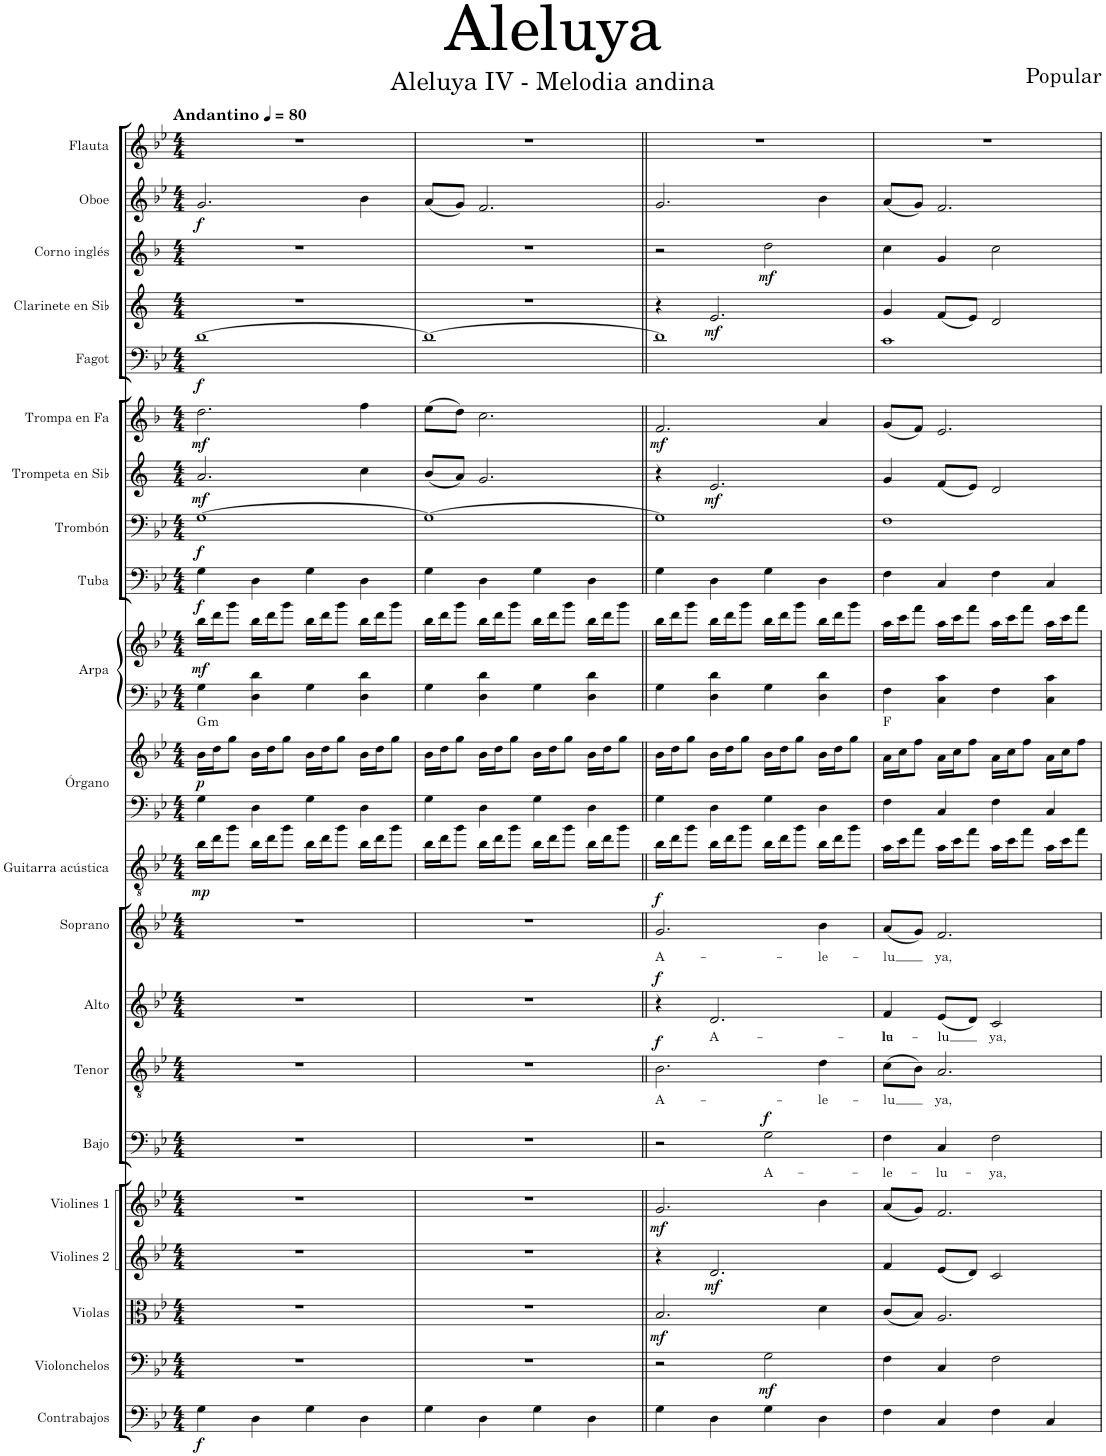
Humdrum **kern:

**kern	**dynam	**kern	**dynam	**kern	**dynam	**kern	**dynam	**kern	**dynam	**kern	**text	**dynam	**kern	**text	**dynam	**kern	**text	**dynam	**kern	**text	**dynam	**kern	**dynam	**kern	**kern	**dynam	**harte	**kern	**kern	**dynam	**kern	**dynam	**kern	**dynam	**kern	**dynam	**kern	**dynam	**kern	**dynam	**kern	**dynam	**kern	**dynam	**kern	**dynam	**kern
*part21	*part21	*part20	*part20	*part19	*part19	*part18	*part18	*part17	*part17	*part16	*part16	*part16	*part15	*part15	*part15	*part14	*part14	*part14	*part13	*part13	*part13	*part12	*part12	*part11	*part11	*part11	*part11	*part10	*part10	*part10	*part9	*part9	*part8	*part8	*part7	*part7	*part6	*part6	*part5	*part5	*part4	*part4	*part3	*part3	*part2	*part2	*part1
*staff23	*staff23	*staff22	*staff22	*staff21	*staff21	*staff20	*staff20	*staff19	*staff19	*staff18	*staff18	*staff18	*staff17	*staff17	*staff17	*staff16	*staff16	*staff16	*staff15	*staff15	*staff15	*staff14	*staff14	*staff13	*staff12	*staff12/13	*	*staff11	*staff10	*staff10/11	*staff9	*staff9	*staff8	*staff8	*staff7	*staff7	*staff6	*staff6	*staff5	*staff5	*staff4	*staff4	*staff3	*staff3	*staff2	*staff2	*staff1
*I"Contrabajos	*	*I"Violonchelos	*	*I"Violas	*	*I"Violines 2	*	*I"Violines 1	*	*I"Bajo	*	*	*I"Tenor	*	*	*I"Alto	*	*	*I"Soprano	*	*	*I"Guitarra acústica	*	*I"Órgano	*	*	*	*I"Arpa	*	*	*I"Tuba	*	*I"Trombón	*	*I"Trompeta en Sib	*	*I"Trompa en Fa	*	*I"Fagot	*	*I"Clarinete en Sib	*	*I"Corno inglés	*	*I"Oboe	*	*I"Flauta
*I'Cbs.	*	*I'Vcs.	*	*I'Vlas.	*	*I'Vlns. 2	*	*I'Vlns. 1	*	*I'B.	*	*	*I'T.	*	*	*I'A.	*	*	*I'S.	*	*	*I'Guit.	*	*	*	*	*	*I'Arp.	*	*	*I'Tba.	*	*I'Tbn.	*	*I'Tpt. en Sib	*	*	*	*I'Fg.	*	*I'Cl. en Sib	*	*I'Cor. Ingl.	*	*I'Ob.	*	*I'Fl.
*clefF4	*	*clefF4	*	*clefC3	*	*clefG2	*	*clefG2	*	*clefF4	*	*	*clefGv2	*	*	*clefG2	*	*	*clefG2	*	*	*clefGv2	*	*clefF4	*clefG2	*	*	*clefF4	*clefG2	*	*clefF4	*	*clefF4	*	*clefG2	*	*clefG2	*	*clefF4	*	*clefG2	*	*clefG2	*	*clefG2	*	*clefG2
*Trd7c12	*	*	*	*	*	*	*	*	*	*	*	*	*	*	*	*	*	*	*	*	*	*	*	*	*	*	*	*	*	*	*	*	*	*	*Trd1c2	*	*Trd4c7	*	*	*	*Trd1c2	*	*Trd4c7	*	*	*	*
*k[b-e-]	*	*k[b-e-]	*	*k[b-e-]	*	*k[b-e-]	*	*k[b-e-]	*	*k[b-e-]	*	*	*k[b-e-]	*	*	*k[b-e-]	*	*	*k[b-e-]	*	*	*k[b-e-]	*	*k[b-e-]	*k[b-e-]	*	*	*k[b-e-]	*k[b-e-]	*	*k[b-e-]	*	*k[b-e-]	*	*k[]	*	*k[b-]	*	*k[b-e-]	*	*k[]	*	*k[b-]	*	*k[b-e-]	*	*k[b-e-]
*M4/4	*	*M4/4	*	*M4/4	*	*M4/4	*	*M4/4	*	*M4/4	*	*	*M4/4	*	*	*M4/4	*	*	*M4/4	*	*	*M4/4	*	*M4/4	*M4/4	*	*	*M4/4	*M4/4	*	*M4/4	*	*M4/4	*	*M4/4	*	*M4/4	*	*M4/4	*	*M4/4	*	*M4/4	*	*M4/4	*	*M4/4
*MM80	*	*MM80	*	*MM80	*	*MM80	*	*MM80	*	*MM80	*	*	*MM80	*	*	*MM80	*	*	*MM80	*	*	*MM80	*	*MM80	*MM80	*	*	*MM80	*MM80	*	*MM80	*	*MM80	*	*MM80	*	*MM80	*	*MM80	*	*MM80	*	*MM80	*	*MM80	*	*MM80
=1	=1	=1	=1	=1	=1	=1	=1	=1	=1	=1	=1	=1	=1	=1	=1	=1	=1	=1	=1	=1	=1	=1	=1	=1	=1	=1	=1	=1	=1	=1	=1	=1	=1	=1	=1	=1	=1	=1	=1	=1	=1	=1	=1	=1	=1	=1	=1
!	!	!	!	!	!	!	!	!	!	!	!	!	!	!	!	!	!	!	!	!	!	!	!	!	!	!	!	!	!	!	!	!	!	!	!	!	!	!	!	!	!	!	!	!	!	!	!LO:TX:a:B:t=Andantino
!	!LO:DY:b	!	!	!	!	!	!	!	!	!	!	!	!	!	!	!	!	!	!	!	!	!	!LO:DY:b	!	!	!LO:DY:b	!LO:H:kt=m	!	!	!LO:DY:b	!	!LO:DY:b	!	!LO:DY:b	!	!LO:DY:b	!	!LO:DY:b	!	!LO:DY:b	!	!	!	!	!	!LO:DY:b	!
4G\	f	1r	.	1r	.	1r	.	1r	.	1r	.	.	1r	.	.	1r	.	.	1r	.	.	16b-\LL	mp	4G\	16b-\LL	p	G:min	4G\	16bb-\LL	mf	4G\	f	[1G	f	2.a/	mf	2.dd\	mf	[1d	f	1r	.	1r	.	2.g/	f	1r
.	.	.	.	.	.	.	.	.	.	.	.	.	.	.	.	.	.	.	.	.	.	16dd\J	.	.	16dd\J	.	.	.	16ddd\J	.	.	.	.	.	.	.	.	.	.	.	.	.	.	.	.	.	.
.	.	.	.	.	.	.	.	.	.	.	.	.	.	.	.	.	.	.	.	.	.	8gg\J	.	.	8gg\J	.	.	.	8ggg\J	.	.	.	.	.	.	.	.	.	.	.	.	.	.	.	.	.	.
4D\	.	.	.	.	.	.	.	.	.	.	.	.	.	.	.	.	.	.	.	.	.	16b-\LL	.	4D\	16b-\LL	.	.	4D\ 4d\	16bb-\LL	.	4D\	.	.	.	.	.	.	.	.	.	.	.	.	.	.	.	.
.	.	.	.	.	.	.	.	.	.	.	.	.	.	.	.	.	.	.	.	.	.	16dd\J	.	.	16dd\J	.	.	.	16ddd\J	.	.	.	.	.	.	.	.	.	.	.	.	.	.	.	.	.	.
.	.	.	.	.	.	.	.	.	.	.	.	.	.	.	.	.	.	.	.	.	.	8gg\J	.	.	8gg\J	.	.	.	8ggg\J	.	.	.	.	.	.	.	.	.	.	.	.	.	.	.	.	.	.
4G\	.	.	.	.	.	.	.	.	.	.	.	.	.	.	.	.	.	.	.	.	.	16b-\LL	.	4G\	16b-\LL	.	.	4G\	16bb-\LL	.	4G\	.	.	.	.	.	.	.	.	.	.	.	.	.	.	.	.
.	.	.	.	.	.	.	.	.	.	.	.	.	.	.	.	.	.	.	.	.	.	16dd\J	.	.	16dd\J	.	.	.	16ddd\J	.	.	.	.	.	.	.	.	.	.	.	.	.	.	.	.	.	.
.	.	.	.	.	.	.	.	.	.	.	.	.	.	.	.	.	.	.	.	.	.	8gg\J	.	.	8gg\J	.	.	.	8ggg\J	.	.	.	.	.	.	.	.	.	.	.	.	.	.	.	.	.	.
4D\	.	.	.	.	.	.	.	.	.	.	.	.	.	.	.	.	.	.	.	.	.	16b-\LL	.	4D\	16b-\LL	.	.	4D\ 4d\	16bb-\LL	.	4D\	.	.	.	4cc\	.	4ff\	.	.	.	.	.	.	.	4b-\	.	.
.	.	.	.	.	.	.	.	.	.	.	.	.	.	.	.	.	.	.	.	.	.	16dd\J	.	.	16dd\J	.	.	.	16ddd\J	.	.	.	.	.	.	.	.	.	.	.	.	.	.	.	.	.	.
.	.	.	.	.	.	.	.	.	.	.	.	.	.	.	.	.	.	.	.	.	.	8gg\J	.	.	8gg\J	.	.	.	8ggg\J	.	.	.	.	.	.	.	.	.	.	.	.	.	.	.	.	.	.
=2	=2	=2	=2	=2	=2	=2	=2	=2	=2	=2	=2	=2	=2	=2	=2	=2	=2	=2	=2	=2	=2	=2	=2	=2	=2	=2	=2	=2	=2	=2	=2	=2	=2	=2	=2	=2	=2	=2	=2	=2	=2	=2	=2	=2	=2	=2	=2
4G\	.	1r	.	1r	.	1r	.	1r	.	1r	.	.	1r	.	.	1r	.	.	1r	.	.	16b-\LL	.	4G\	16b-\LL	.	.	4G\	16bb-\LL	.	4G\	.	1G_	.	(8b/L	.	(8ee\L	.	1d_	.	1r	.	1r	.	(8a/L	.	1r
.	.	.	.	.	.	.	.	.	.	.	.	.	.	.	.	.	.	.	.	.	.	16dd\J	.	.	16dd\J	.	.	.	16ddd\J	.	.	.	.	.	.	.	.	.	.	.	.	.	.	.	.	.	.
.	.	.	.	.	.	.	.	.	.	.	.	.	.	.	.	.	.	.	.	.	.	8gg\J	.	.	8gg\J	.	.	.	8ggg\J	.	.	.	.	.	8a/J)	.	8dd\J)	.	.	.	.	.	.	.	8g/J)	.	.
4D\	.	.	.	.	.	.	.	.	.	.	.	.	.	.	.	.	.	.	.	.	.	16b-\LL	.	4D\	16b-\LL	.	.	4D\ 4d\	16bb-\LL	.	4D\	.	.	.	2.g/	.	2.cc\	.	.	.	.	.	.	.	2.f/	.	.
.	.	.	.	.	.	.	.	.	.	.	.	.	.	.	.	.	.	.	.	.	.	16dd\J	.	.	16dd\J	.	.	.	16ddd\J	.	.	.	.	.	.	.	.	.	.	.	.	.	.	.	.	.	.
.	.	.	.	.	.	.	.	.	.	.	.	.	.	.	.	.	.	.	.	.	.	8gg\J	.	.	8gg\J	.	.	.	8ggg\J	.	.	.	.	.	.	.	.	.	.	.	.	.	.	.	.	.	.
4G\	.	.	.	.	.	.	.	.	.	.	.	.	.	.	.	.	.	.	.	.	.	16b-\LL	.	4G\	16b-\LL	.	.	4G\	16bb-\LL	.	4G\	.	.	.	.	.	.	.	.	.	.	.	.	.	.	.	.
.	.	.	.	.	.	.	.	.	.	.	.	.	.	.	.	.	.	.	.	.	.	16dd\J	.	.	16dd\J	.	.	.	16ddd\J	.	.	.	.	.	.	.	.	.	.	.	.	.	.	.	.	.	.
.	.	.	.	.	.	.	.	.	.	.	.	.	.	.	.	.	.	.	.	.	.	8gg\J	.	.	8gg\J	.	.	.	8ggg\J	.	.	.	.	.	.	.	.	.	.	.	.	.	.	.	.	.	.
4D\	.	.	.	.	.	.	.	.	.	.	.	.	.	.	.	.	.	.	.	.	.	16b-\LL	.	4D\	16b-\LL	.	.	4D\ 4d\	16bb-\LL	.	4D\	.	.	.	.	.	.	.	.	.	.	.	.	.	.	.	.
.	.	.	.	.	.	.	.	.	.	.	.	.	.	.	.	.	.	.	.	.	.	16dd\J	.	.	16dd\J	.	.	.	16ddd\J	.	.	.	.	.	.	.	.	.	.	.	.	.	.	.	.	.	.
.	.	.	.	.	.	.	.	.	.	.	.	.	.	.	.	.	.	.	.	.	.	8gg\J	.	.	8gg\J	.	.	.	8ggg\J	.	.	.	.	.	.	.	.	.	.	.	.	.	.	.	.	.	.
=3||	=3||	=3||	=3||	=3||	=3||	=3||	=3||	=3||	=3||	=3||	=3||	=3||	=3||	=3||	=3||	=3||	=3||	=3||	=3||	=3||	=3||	=3||	=3||	=3||	=3||	=3||	=3||	=3||	=3||	=3||	=3||	=3||	=3||	=3||	=3||	=3||	=3||	=3||	=3||	=3||	=3||	=3||	=3||	=3||	=3||	=3||	=3||
!	!	!	!	!	!LO:DY:b	!	!	!	!LO:DY:b	!	!	!	!	!LO:LY:b	!LO:DY:a	!	!	!LO:DY:a	!	!LO:LY:b	!LO:DY:a	!	!	!	!	!	!	!	!	!	!	!	!	!	!	!	!	!LO:DY:b	!	!	!	!	!	!	!	!	!
4G\	.	2r	.	2.B-/	mf	4r	.	2.g/	mf	2r	.	.	2.B-\	A-	f	4r	.	f	2.g/	A-	f	16b-\LL	.	4G\	16b-\LL	.	.	4G\	16bb-\LL	.	4G\	.	1G]	.	4r	.	2.f/	mf	1d]	.	4r	.	2r	.	2.g/	.	1r
.	.	.	.	.	.	.	.	.	.	.	.	.	.	.	.	.	.	.	.	.	.	16dd\J	.	.	16dd\J	.	.	.	16ddd\J	.	.	.	.	.	.	.	.	.	.	.	.	.	.	.	.	.	.
.	.	.	.	.	.	.	.	.	.	.	.	.	.	.	.	.	.	.	.	.	.	8gg\J	.	.	8gg\J	.	.	.	8ggg\J	.	.	.	.	.	.	.	.	.	.	.	.	.	.	.	.	.	.
!	!	!	!	!	!	!	!LO:DY:b	!	!	!	!	!	!	!	!	!	!LO:LY:b	!	!	!	!	!	!	!	!	!	!	!	!	!	!	!	!	!	!	!LO:DY:b	!	!	!	!	!	!LO:DY:b	!	!	!	!	!
4D\	.	.	.	.	.	2.d/	mf	.	.	.	.	.	.	.	.	2.d/	A-	.	.	.	.	16b-\LL	.	4D\	16b-\LL	.	.	4D\ 4d\	16bb-\LL	.	4D\	.	.	.	2.e/	mf	.	.	.	.	2.e/	mf	.	.	.	.	.
.	.	.	.	.	.	.	.	.	.	.	.	.	.	.	.	.	.	.	.	.	.	16dd\J	.	.	16dd\J	.	.	.	16ddd\J	.	.	.	.	.	.	.	.	.	.	.	.	.	.	.	.	.	.
.	.	.	.	.	.	.	.	.	.	.	.	.	.	.	.	.	.	.	.	.	.	8gg\J	.	.	8gg\J	.	.	.	8ggg\J	.	.	.	.	.	.	.	.	.	.	.	.	.	.	.	.	.	.
!	!	!	!LO:DY:b	!	!	!	!	!	!	!	!LO:LY:b	!LO:DY:a	!	!	!	!	!	!	!	!	!	!	!	!	!	!	!	!	!	!	!	!	!	!	!	!	!	!	!	!	!	!	!	!LO:DY:b	!	!	!
4G\	.	2G\	mf	.	.	.	.	.	.	2G\	A-	f	.	.	.	.	.	.	.	.	.	16b-\LL	.	4G\	16b-\LL	.	.	4G\	16bb-\LL	.	4G\	.	.	.	.	.	.	.	.	.	.	.	2dd\	mf	.	.	.
.	.	.	.	.	.	.	.	.	.	.	.	.	.	.	.	.	.	.	.	.	.	16dd\J	.	.	16dd\J	.	.	.	16ddd\J	.	.	.	.	.	.	.	.	.	.	.	.	.	.	.	.	.	.
.	.	.	.	.	.	.	.	.	.	.	.	.	.	.	.	.	.	.	.	.	.	8gg\J	.	.	8gg\J	.	.	.	8ggg\J	.	.	.	.	.	.	.	.	.	.	.	.	.	.	.	.	.	.
!	!	!	!	!	!	!	!	!	!	!	!	!	!	!LO:LY:b	!	!	!	!	!	!LO:LY:b	!	!	!	!	!	!	!	!	!	!	!	!	!	!	!	!	!	!	!	!	!	!	!	!	!	!	!
4D\	.	.	.	4d\	.	.	.	4b-\	.	.	.	.	4d\	-le-	.	.	.	.	4b-\	-le-	.	16b-\LL	.	4D\	16b-\LL	.	.	4D\ 4d\	16bb-\LL	.	4D\	.	.	.	.	.	4a/	.	.	.	.	.	.	.	4b-\	.	.
.	.	.	.	.	.	.	.	.	.	.	.	.	.	.	.	.	.	.	.	.	.	16dd\J	.	.	16dd\J	.	.	.	16ddd\J	.	.	.	.	.	.	.	.	.	.	.	.	.	.	.	.	.	.
.	.	.	.	.	.	.	.	.	.	.	.	.	.	.	.	.	.	.	.	.	.	8gg\J	.	.	8gg\J	.	.	.	8ggg\J	.	.	.	.	.	.	.	.	.	.	.	.	.	.	.	.	.	.
=4	=4	=4	=4	=4	=4	=4	=4	=4	=4	=4	=4	=4	=4	=4	=4	=4	=4	=4	=4	=4	=4	=4	=4	=4	=4	=4	=4	=4	=4	=4	=4	=4	=4	=4	=4	=4	=4	=4	=4	=4	=4	=4	=4	=4	=4	=4	=4
!	!	!	!	!	!	!	!	!	!	!	!LO:LY:b	!	!	!LO:LY:b	!	!	!LO:LY:b	!	!	!LO:LY:b	!	!	!	!	!	!	!	!	!	!	!	!	!	!	!	!	!	!	!	!	!	!	!	!	!	!	!
4F\	.	4F\	.	(8c/L	.	4f/	.	(8a/L	.	4F\	-le-	.	(8c\L	-lu	.	4f/	-le-	.	(8a/L	-lu	.	16a\LL	.	4F\	16a\LL	.	F:maj	4F\	16aa\LL	.	4F\	.	1F	.	4g/	.	(8g/L	.	1c	.	4g/	.	4cc\	.	(8a/L	.	1r
.	.	.	.	.	.	.	.	.	.	.	.	.	.	.	.	.	.	.	.	.	.	16cc\J	.	.	16cc\J	.	.	.	16ccc\J	.	.	.	.	.	.	.	.	.	.	.	.	.	.	.	.	.	.
.	.	.	.	8B-/J)	.	.	.	8g/J)	.	.	.	.	8B-\J)	.	.	.	.	.	8g/J)	.	.	8ff\J	.	.	8ff\J	.	.	.	8fff\J	.	.	.	.	.	.	.	8f/J)	.	.	.	.	.	.	.	8g/J)	.	.
!	!	!	!	!	!	!	!	!	!	!	!LO:LY:b	!	!	!LO:LY:b	!	!	!LO:LY:b	!	!	!LO:LY:b	!	!	!	!	!	!	!	!	!	!	!	!	!	!	!	!	!	!	!	!	!	!	!	!	!	!	!
4C/	.	4C/	.	2.A/	.	(8e-/L	.	2.f/	.	4C/	-lu-	.	2.A/	ya,	.	(8e-/L	-lu	.	2.f/	ya,	.	16a\LL	.	4C/	16a\LL	.	.	4C\ 4c\	16aa\LL	.	4C/	.	.	.	(8f/L	.	2.e/	.	.	.	(8f/L	.	4g/	.	2.f/	.	.
.	.	.	.	.	.	.	.	.	.	.	.	.	.	.	.	.	.	.	.	.	.	16cc\J	.	.	16cc\J	.	.	.	16ccc\J	.	.	.	.	.	.	.	.	.	.	.	.	.	.	.	.	.	.
.	.	.	.	.	.	8d/J)	.	.	.	.	.	.	.	.	.	8d/J)	.	.	.	.	.	8ff\J	.	.	8ff\J	.	.	.	8fff\J	.	.	.	.	.	8e/J)	.	.	.	.	.	8e/J)	.	.	.	.	.	.
!	!	!	!	!	!	!	!	!	!	!	!LO:LY:b	!	!	!	!	!	!LO:LY:b	!	!	!	!	!	!	!	!	!	!	!	!	!	!	!	!	!	!	!	!	!	!	!	!	!	!	!	!	!	!
4F\	.	2F\	.	.	.	2c/	.	.	.	2F\	-ya,	.	.	.	.	2c/	ya,	.	.	.	.	16a\LL	.	4F\	16a\LL	.	.	4F\	16aa\LL	.	4F\	.	.	.	2d/	.	.	.	.	.	2d/	.	2cc\	.	.	.	.
.	.	.	.	.	.	.	.	.	.	.	.	.	.	.	.	.	.	.	.	.	.	16cc\J	.	.	16cc\J	.	.	.	16ccc\J	.	.	.	.	.	.	.	.	.	.	.	.	.	.	.	.	.	.
.	.	.	.	.	.	.	.	.	.	.	.	.	.	.	.	.	.	.	.	.	.	8ff\J	.	.	8ff\J	.	.	.	8fff\J	.	.	.	.	.	.	.	.	.	.	.	.	.	.	.	.	.	.
4C/	.	.	.	.	.	.	.	.	.	.	.	.	.	.	.	.	.	.	.	.	.	16a\LL	.	4C/	16a\LL	.	.	4C\ 4c\	16aa\LL	.	4C/	.	.	.	.	.	.	.	.	.	.	.	.	.	.	.	.
.	.	.	.	.	.	.	.	.	.	.	.	.	.	.	.	.	.	.	.	.	.	16cc\J	.	.	16cc\J	.	.	.	16ccc\J	.	.	.	.	.	.	.	.	.	.	.	.	.	.	.	.	.	.
.	.	.	.	.	.	.	.	.	.	.	.	.	.	.	.	.	.	.	.	.	.	8ff\J	.	.	8ff\J	.	.	.	8fff\J	.	.	.	.	.	.	.	.	.	.	.	.	.	.	.	.	.	.
=	=	=	=	=	=	=	=	=	=	=	=	=	=	=	=	=	=	=	=	=	=	=	=	=	=	=	=	=	=	=	=	=	=	=	=	=	=	=	=	=	=	=	=	=	=	=	=
*-	*-	*-	*-	*-	*-	*-	*-	*-	*-	*-	*-	*-	*-	*-	*-	*-	*-	*-	*-	*-	*-	*-	*-	*-	*-	*-	*-	*-	*-	*-	*-	*-	*-	*-	*-	*-	*-	*-	*-	*-	*-	*-	*-	*-	*-	*-	*-
